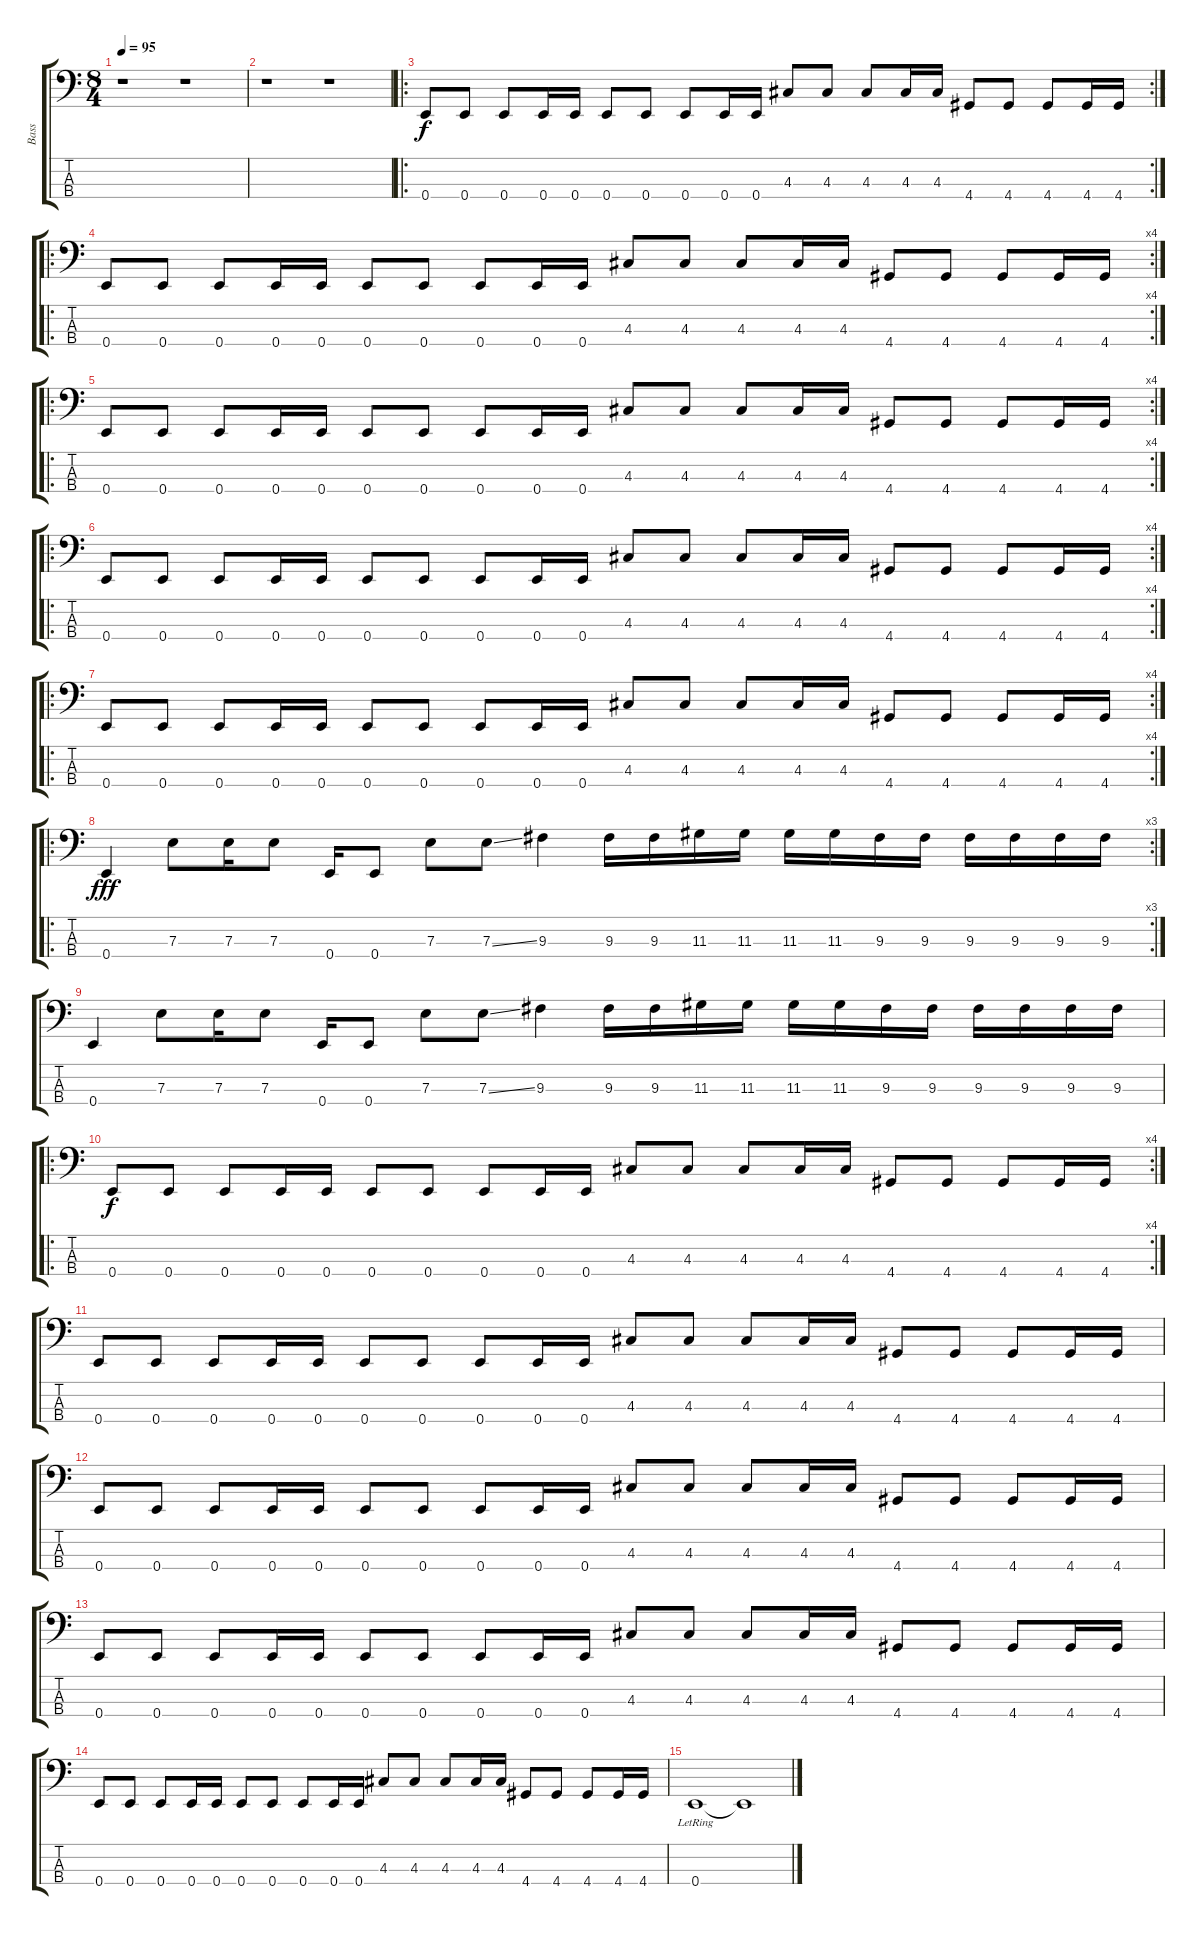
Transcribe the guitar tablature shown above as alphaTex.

\track ("Bass" "Bass") {instrument electricbasspick}
\staff {score tabs}
\tuning (G2 D2 A1 E1) {hide}
\ts (8 4)
\tempo 95
\clef f4
\ks c
r.1{dy f instrument electricbasspick} r.1 |
r.1 r.1 |
\ro
\rc 2
0.4.8 0.4.8 0.4.8 0.4.16 0.4.16 0.4.8 0.4.8 0.4.8 0.4.16 0.4.16 4.3.8 4.3.8 4.3.8 4.3.16 4.3.16 4.4.8 4.4.8 4.4.8 4.4.16 4.4.16 |
\ro
\rc 4
0.4.8{volume 8} 0.4.8 0.4.8 0.4.16 0.4.16 0.4.8 0.4.8 0.4.8 0.4.16 0.4.16 4.3.8 4.3.8 4.3.8 4.3.16 4.3.16 4.4.8 4.4.8 4.4.8 4.4.16 4.4.16 |
\ro
\rc 4
0.4.8{volume 13} 0.4.8 0.4.8 0.4.16 0.4.16 0.4.8 0.4.8 0.4.8 0.4.16 0.4.16 4.3.8 4.3.8 4.3.8 4.3.16 4.3.16 4.4.8 4.4.8 4.4.8 4.4.16 4.4.16 |
\ro
\rc 4
0.4.8{volume 8} 0.4.8 0.4.8 0.4.16 0.4.16 0.4.8 0.4.8 0.4.8 0.4.16 0.4.16 4.3.8 4.3.8 4.3.8 4.3.16 4.3.16 4.4.8 4.4.8 4.4.8 4.4.16 4.4.16 |
\ro
\rc 4
0.4.8{volume 8} 0.4.8 0.4.8 0.4.16 0.4.16 0.4.8 0.4.8 0.4.8 0.4.16 0.4.16 4.3.8 4.3.8 4.3.8 4.3.16 4.3.16 4.4.8 4.4.8 4.4.8 4.4.16 4.4.16 |
\ro
\rc 3
0.4.4{dy fff} 7.3.8 7.3.16 7.3.8 0.4.16 0.4.8 7.3.8 7.3{ss}.8 9.3.4 9.3.16 9.3.16 11.3.16 11.3.16 11.3.16 11.3.16 9.3.16 9.3.16 9.3.16 9.3.16 9.3.16 9.3.16 |
0.4.4 7.3.8 7.3.16 7.3.8 0.4.16 0.4.8 7.3.8 7.3{ss}.8 9.3.4 9.3.16 9.3.16 11.3.16 11.3.16 11.3.16 11.3.16 9.3.16 9.3.16 9.3.16 9.3.16 9.3.16 9.3.16 |
\ro
\rc 4
0.4.8{dy f volume 8} 0.4.8 0.4.8 0.4.16 0.4.16 0.4.8 0.4.8 0.4.8 0.4.16 0.4.16 4.3.8 4.3.8 4.3.8 4.3.16 4.3.16 4.4.8 4.4.8 4.4.8 4.4.16 4.4.16 |
0.4.8{volume 8} 0.4.8 0.4.8 0.4.16 0.4.16 0.4.8 0.4.8 0.4.8 0.4.16 0.4.16 4.3.8 4.3.8 4.3.8 4.3.16 4.3.16 4.4.8 4.4.8 4.4.8 4.4.16 4.4.16 |
0.4.8{volume 8} 0.4.8 0.4.8 0.4.16 0.4.16 0.4.8 0.4.8 0.4.8 0.4.16 0.4.16 4.3.8 4.3.8 4.3.8 4.3.16 4.3.16 4.4.8 4.4.8 4.4.8 4.4.16 4.4.16 |
0.4.8{volume 8} 0.4.8 0.4.8 0.4.16 0.4.16 0.4.8 0.4.8 0.4.8 0.4.16 0.4.16 4.3.8 4.3.8 4.3.8 4.3.16 4.3.16 4.4.8 4.4.8 4.4.8 4.4.16 4.4.16 |
0.4.8{volume 8} 0.4.8 0.4.8 0.4.16 0.4.16 0.4.8 0.4.8 0.4.8 0.4.16 0.4.16 4.3.8 4.3.8 4.3.8 4.3.16 4.3.16 4.4.8 4.4.8 4.4.8 4.4.16 4.4.16 |
0.4{lr}.1 0.4{t}.1
